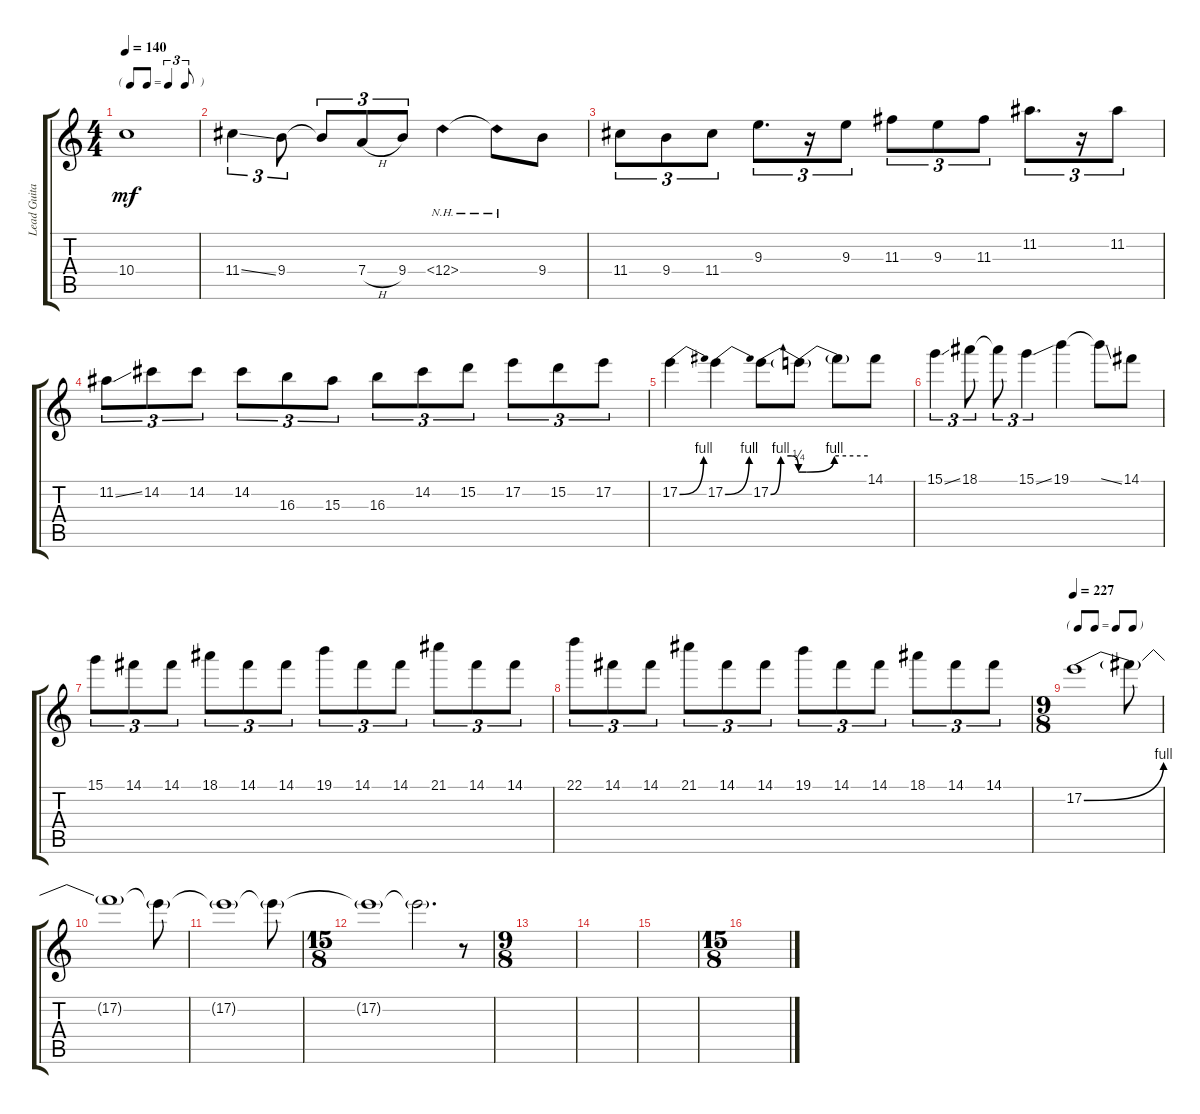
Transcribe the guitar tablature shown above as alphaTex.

\track ("Lead Guitar 1 [Peter Lindgrent]" "Lead Guita") {instrument distortionguitar}
\staff {score tabs}
\tuning (E4 B3 G3 D3 A2 E2) {hide}
\ts (4 4)
\tf triplet8th
\tempo 140
\clef g2
\ks c
10.4{t}.1{dy mf} |
11.4{ss}.4{tu (3 2)} 9.4.8{tu (3 2)} 9.4{t}.8{tu (3 2)} 7.4{h}.8{tu (3 2)} 9.4.8{tu (3 2)} 6.4{nh}.4 6.4{nh t}.8 9.4.8 |
11.4.8{tu (3 2)} 9.4.8{tu (3 2)} 11.4.8{tu (3 2)} 9.3.8{d tu (3 2)} r.16{tu (3 2)} 9.3.8{tu (3 2)} 11.3.8{tu (3 2)} 9.3.8{tu (3 2)} 11.3.8{tu (3 2)} 11.2.8{d tu (3 2)} r.16{tu (3 2)} 11.2.8{tu (3 2)} |
11.2{ss}.8{tu (3 2)} 14.2.8{tu (3 2)} 14.2.8{tu (3 2)} 14.2.8{tu (3 2)} 16.3.8{tu (3 2)} 15.3.8{tu (3 2)} 16.3.8{tu (3 2)} 14.2.8{tu (3 2)} 15.2.8{tu (3 2)} 17.2.8{tu (3 2)} 15.2.8{tu (3 2)} 17.2.8{tu (3 2)} |
17.2{be (bend 0 0 60 4)}.4 17.2{be (bend 0 0 60 4)}.4 17.2{be (custom 0 0 20 4 40 4 55 1 60 1)}.8 17.2{be (custom 0 1 5 1 30 4 60 4) t}.8 17.2{t}.8 14.1.8 |
15.1{ss}.4{tu (3 2)} 18.1.8{tu (3 2)} 18.1{t}.8{tu (3 2)} 15.1{ss}.4{tu (3 2)} 19.1.4 19.1{ss t}.8 14.1.8 |
15.1.8{tu (3 2)} 14.1.8{tu (3 2)} 14.1.8{tu (3 2)} 18.1.8{tu (3 2)} 14.1.8{tu (3 2)} 14.1.8{tu (3 2)} 19.1.8{tu (3 2)} 14.1.8{tu (3 2)} 14.1.8{tu (3 2)} 21.1.8{tu (3 2)} 14.1.8{tu (3 2)} 14.1.8{tu (3 2)} |
22.1.8{tu (3 2)} 14.1.8{tu (3 2)} 14.1.8{tu (3 2)} 21.1.8{tu (3 2)} 14.1.8{tu (3 2)} 14.1.8{tu (3 2)} 19.1.8{tu (3 2)} 14.1.8{tu (3 2)} 14.1.8{tu (3 2)} 18.1.8{tu (3 2)} 14.1.8{tu (3 2)} 14.1.8{tu (3 2)} |
\ts (9 8)
\tf none
\tempo 227
17.2{be (bend 0 0 60 4)}.1 17.2{t}.8 |
17.2{t}.1 17.2{t}.8 |
17.2{t}.1 17.2{t}.8 |
\ts (15 8)
17.2{t}.1 17.2{t}.2{d} r.8 |
\ts (9 8)
|
|
|
\ts (15 8)
